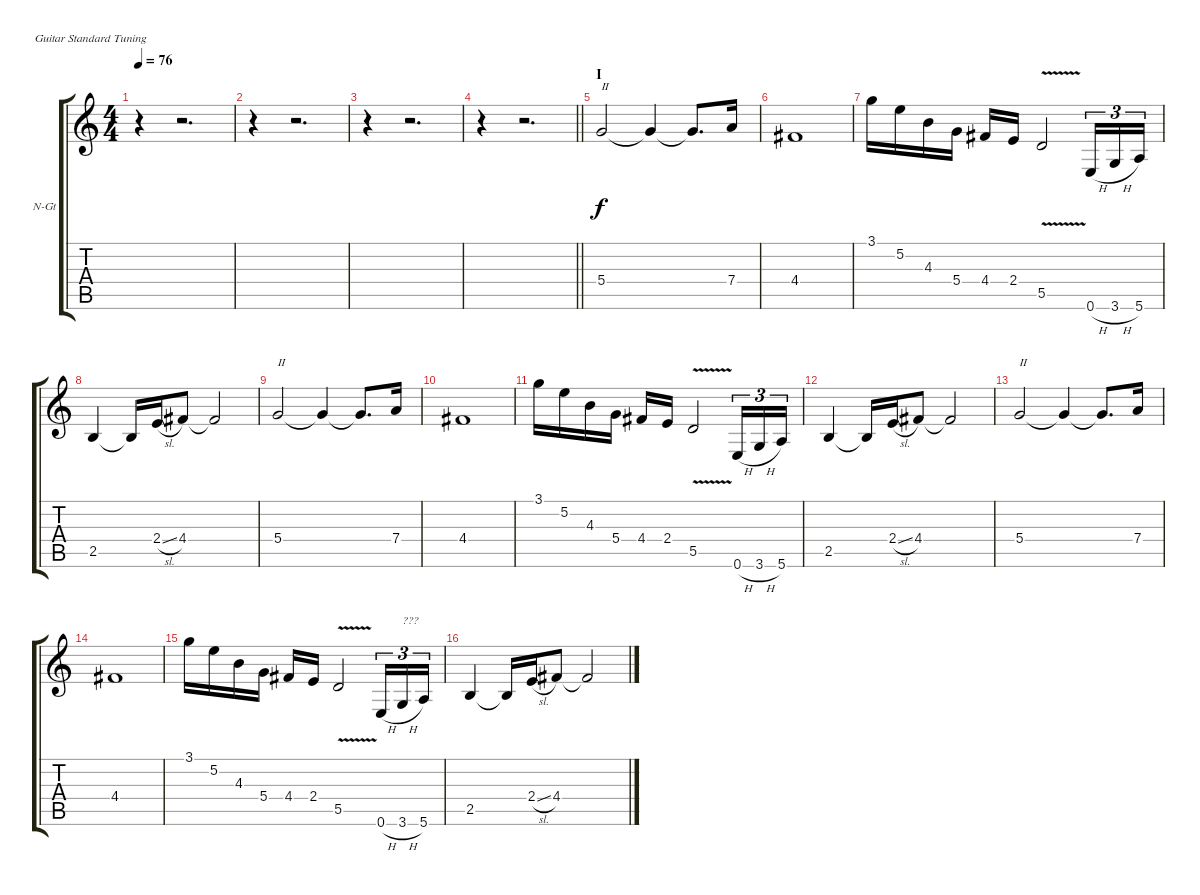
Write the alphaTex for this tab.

\bracketExtendMode groupsimilarinstruments
\firstSystemTrackNameOrientation horizontal
\otherSystemsTrackNameOrientation horizontal
\track ("Mikael Akerfeldt" "N-Gt") {instrument acousticguitarnylon}
\staff {score tabs}
\tuning (E4 B3 G3 D3 A2 E2)
\ts (4 4)
\beaming (8 2 2 2 2)
\tempo 76
\clef g2
\ks c
r.4{dy f instrument acousticguitarnylon} r.2{d} |
r.4 r.2{d} |
r.4 r.2{d} |
\barLineRight lightlight
r.4 r.2{d} |
\section ("" "I")
5.4.2{txt "II"} 5.4{t}.4 5.4{t}.8{d} 7.4.16 |
4.4.1 |
3.1.16 5.2.16 4.3.16 5.4.16 4.4.16 2.4.16 5.5{v}.2 0.6{h}.16{tu (3 2)} 3.6{h}.16{tu (3 2)} 5.6.16{tu (3 2)} |
2.5.4 2.5{t}.16 2.4{sl}.16 4.4.8 4.4{t}.2 |
5.4.2{txt "II"} 5.4{t}.4 5.4{t}.8{d} 7.4.16 |
4.4.1 |
3.1.16 5.2.16 4.3.16 5.4.16 4.4.16 2.4.16 5.5{v}.2 0.6{h}.16{tu (3 2)} 3.6{h}.16{tu (3 2)} 5.6.16{tu (3 2)} |
2.5.4 2.5{t}.16 2.4{sl}.16 4.4.8 4.4{t}.2 |
5.4.2{txt "II"} 5.4{t}.4 5.4{t}.8{d} 7.4.16 |
4.4.1 |
3.1.16 5.2.16 4.3.16 5.4.16 4.4.16 2.4.16 5.5{v}.2 0.6{h}.16{tu (3 2)} 3.6{h}.16{tu (3 2) txt "???"} 5.6.16{tu (3 2)} |
2.5.4 2.5{t}.16 2.4{sl}.16 4.4.8 4.4{t}.2
